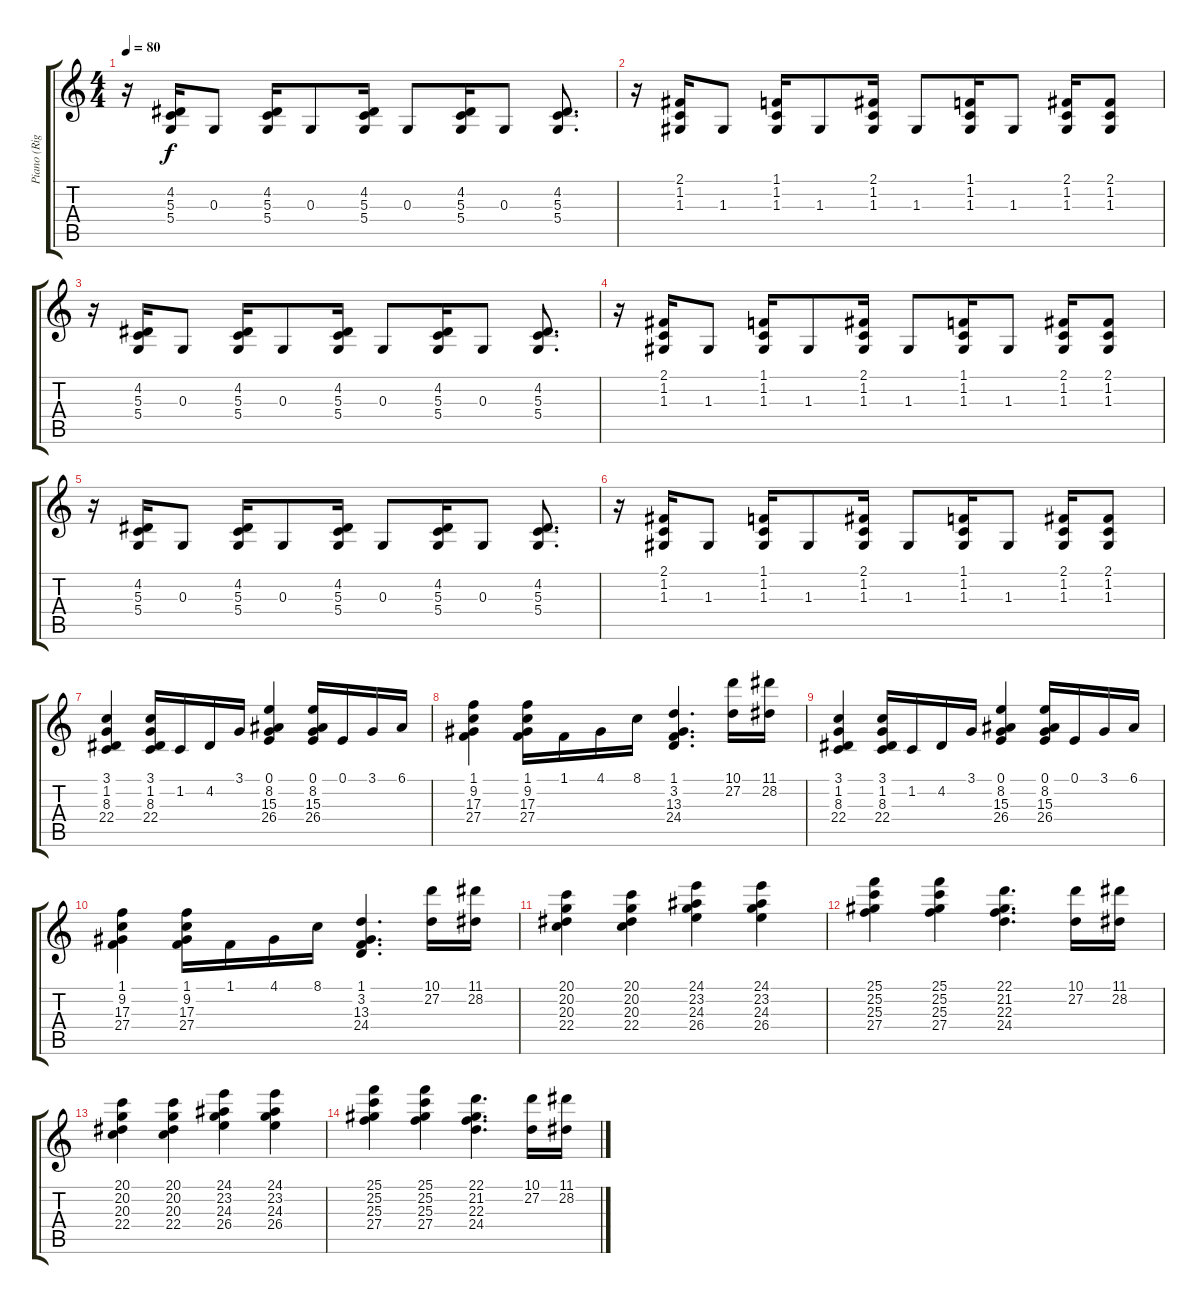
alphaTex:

\track ("Piano (Right hand)" "Piano (Rig") {instrument acousticgrandpiano}
\staff {score tabs}
\tuning (E4 B3 G3 D3 A2 E2) {hide}
\ts (4 4)
\tempo 80
\clef g2
\ks c
r.16{dy f} (4.2 5.3 5.4).16 0.3.8 (4.2 5.3 5.4).16 0.3.8 (4.2 5.3 5.4).16 0.3.8 (4.2 5.3 5.4).16 0.3.8 (4.2 5.3 5.4).8{d} |
r.16 (2.1 1.2 1.3).16 1.3.8 (1.1 1.2 1.3).16 1.3.8 (2.1 1.2 1.3).16 1.3.8 (1.1 1.2 1.3).16 1.3.8 (2.1 1.2 1.3).16 (2.1 1.2 1.3).8 |
r.16 (4.2 5.3 5.4).16 0.3.8 (4.2 5.3 5.4).16 0.3.8 (4.2 5.3 5.4).16 0.3.8 (4.2 5.3 5.4).16 0.3.8 (4.2 5.3 5.4).8{d} |
r.16 (2.1 1.2 1.3).16 1.3.8 (1.1 1.2 1.3).16 1.3.8 (2.1 1.2 1.3).16 1.3.8 (1.1 1.2 1.3).16 1.3.8 (2.1 1.2 1.3).16 (2.1 1.2 1.3).8 |
r.16 (4.2 5.3 5.4).16 0.3.8 (4.2 5.3 5.4).16 0.3.8 (4.2 5.3 5.4).16 0.3.8 (4.2 5.3 5.4).16 0.3.8 (4.2 5.3 5.4).8{d} |
r.16 (2.1 1.2 1.3).16 1.3.8 (1.1 1.2 1.3).16 1.3.8 (2.1 1.2 1.3).16 1.3.8 (1.1 1.2 1.3).16 1.3.8 (2.1 1.2 1.3).16 (2.1 1.2 1.3).8 |
(3.1 1.2 8.3 22.4).4{instrument acousticgrandpiano} (3.1 1.2 8.3 22.4).16 1.2.16 4.2.16 3.1.16 (0.1 8.2 15.3 26.4).4 (0.1 8.2 15.3 26.4).16 0.1.16 3.1.16 6.1.16 |
(1.1 9.2 17.3 27.4).4 (1.1 9.2 17.3 27.4).16 1.1.16 4.1.16 8.1.16 (1.1 3.2 13.3 24.4).4{d} (10.1 27.2).16 (11.1 28.2).16 |
(3.1 1.2 8.3 22.4).4{instrument acousticgrandpiano} (3.1 1.2 8.3 22.4).16 1.2.16 4.2.16 3.1.16 (0.1 8.2 15.3 26.4).4 (0.1 8.2 15.3 26.4).16 0.1.16 3.1.16 6.1.16 |
(1.1 9.2 17.3 27.4).4 (1.1 9.2 17.3 27.4).16 1.1.16 4.1.16 8.1.16 (1.1 3.2 13.3 24.4).4{d} (10.1 27.2).16 (11.1 28.2).16 |
(20.1 20.2 20.3 22.4).4 (20.1 20.2 20.3 22.4).4 (24.1 23.2 24.3 26.4).4 (24.1 23.2 24.3 26.4).4 |
(25.1 25.2 25.3 27.4).4 (25.1 25.2 25.3 27.4).4 (22.1 21.2 22.3 24.4).4{d} (10.1 27.2).16 (11.1 28.2).16 |
(20.1 20.2 20.3 22.4).4 (20.1 20.2 20.3 22.4).4 (24.1 23.2 24.3 26.4).4 (24.1 23.2 24.3 26.4).4 |
(25.1 25.2 25.3 27.4).4 (25.1 25.2 25.3 27.4).4 (22.1 21.2 22.3 24.4).4{d} (10.1 27.2).16 (11.1 28.2).16
